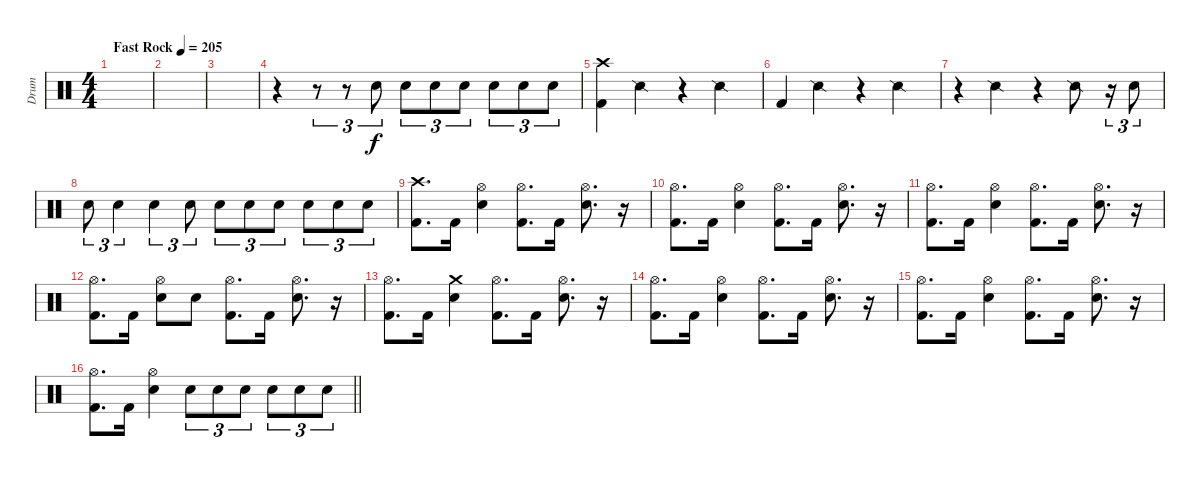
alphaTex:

\track ("Drum" "Drum") {instrument percussion}
\staff {score}
\articulation defaults
\ts (4 4)
\tempo (205 "Fast Rock")
\clef neutral
\ks c
|
|
|
r.4 r.8{tu (3 2)} r.8{tu (3 2)} "Electric Snare (hit)".8{tu (3 2)} "Electric Snare (hit)".8{tu (3 2)} "Electric Snare (hit)".8{tu (3 2)} "Electric Snare (hit)".8{tu (3 2)} "Electric Snare (hit)".8{tu (3 2)} "Electric Snare (hit)".8{tu (3 2)} "Electric Snare (hit)".8{tu (3 2)} |
("Kick (hit) 2" "Crash high (hit)").4 "Snare (side stick) 2".4 r.4 "Snare (side stick) 2".4 |
"Kick (hit) 2".4 "Snare (side stick) 2".4 r.4 "Snare (side stick) 2".4 |
r.4 "Snare (side stick) 2".4 r.4 "Snare (side stick) 2".8 r.16{tu (3 2)} "Electric Snare (hit)".8{tu (3 2)} |
"Electric Snare (hit)".8{tu (3 2)} "Electric Snare (hit)".4{tu (3 2)} "Electric Snare (hit)".4{tu (3 2)} "Electric Snare (hit)".8{tu (3 2)} "Electric Snare (hit)".8{tu (3 2)} "Electric Snare (hit)".8{tu (3 2)} "Electric Snare (hit)".8{tu (3 2)} "Electric Snare (hit)".8{tu (3 2)} "Electric Snare (hit)".8{tu (3 2)} "Electric Snare (hit)".8{tu (3 2)} |
("Kick (hit) 2" "Crash high (hit)").8{d} "Kick (hit) 2".16 ("Electric Snare (hit)" "Hi-Hat (open)").4 ("Kick (hit) 2" "Hi-Hat (open)").8{d} "Kick (hit) 2".16 ("Electric Snare (hit)" "Hi-Hat (open)").8{d} r.16 |
("Kick (hit) 2" "Hi-Hat (open)").8{d} "Kick (hit) 2".16 ("Electric Snare (hit)" "Hi-Hat (open)").4 ("Kick (hit) 2" "Hi-Hat (open)").8{d} "Kick (hit) 2".16 ("Electric Snare (hit)" "Hi-Hat (open)").8{d} r.16 |
("Kick (hit) 2" "Hi-Hat (open)").8{d} "Kick (hit) 2".16 ("Electric Snare (hit)" "Hi-Hat (open)").4 ("Kick (hit) 2" "Hi-Hat (open)").8{d} "Kick (hit) 2".16 ("Electric Snare (hit)" "Hi-Hat (open)").8{d} r.16 |
("Kick (hit) 2" "Hi-Hat (open)").8{d} "Kick (hit) 2".16 ("Electric Snare (hit)" "Hi-Hat (open)").8 "Electric Snare (hit)".8 ("Kick (hit) 2" "Hi-Hat (open)").8{d} "Kick (hit) 2".16 ("Electric Snare (hit)" "Hi-Hat (open)").8{d} r.16 |
("Kick (hit) 2" "Hi-Hat (open)").8{d} "Kick (hit) 2".16 ("Electric Snare (hit)" "Crash medium (hit)").4 ("Kick (hit) 2" "Hi-Hat (open)").8{d} "Kick (hit) 2".16 ("Electric Snare (hit)" "Hi-Hat (open)").8{d} r.16 |
("Kick (hit) 2" "Hi-Hat (open)").8{d} "Kick (hit) 2".16 ("Electric Snare (hit)" "Hi-Hat (open)").4 ("Kick (hit) 2" "Hi-Hat (open)").8{d} "Kick (hit) 2".16 ("Electric Snare (hit)" "Hi-Hat (open)").8{d} r.16 |
("Kick (hit) 2" "Hi-Hat (open)").8{d} "Kick (hit) 2".16 ("Electric Snare (hit)" "Hi-Hat (open)").4 ("Kick (hit) 2" "Hi-Hat (open)").8{d} "Kick (hit) 2".16 ("Electric Snare (hit)" "Hi-Hat (open)").8{d} r.16 |
\barLineRight lightlight
("Kick (hit) 2" "Hi-Hat (open)").8{d} "Kick (hit) 2".16 ("Electric Snare (hit)" "Hi-Hat (open)").4 "Electric Snare (hit)".8{tu (3 2)} "Electric Snare (hit)".8{tu (3 2)} "Electric Snare (hit)".8{tu (3 2)} "Electric Snare (hit)".8{tu (3 2)} "Electric Snare (hit)".8{tu (3 2)} "Electric Snare (hit)".8{tu (3 2)}
